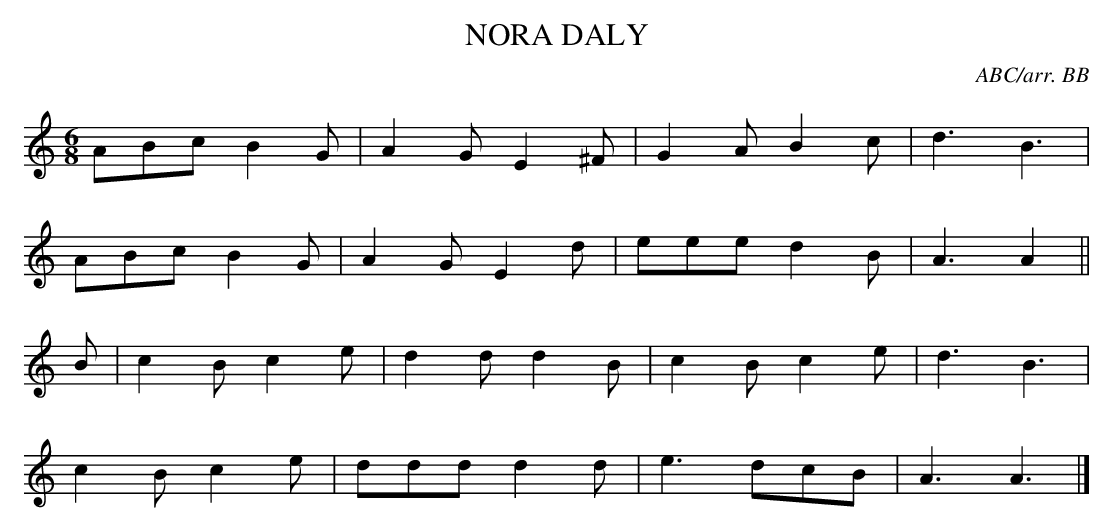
X:1
T:NORA DALY
Y:"sprightly"
C:ABC/arr. BB
L:1/8
M:6/8
K:Am
ABc B2G|A2G E2^F|G2A B2c|d3 B3|
ABc B2G|A2G E2d|eee d2B|A3 A2||
B|c2B c2e|d2d d2B|c2B c2e|d3 B3|
c2B c2e|ddd d2d|e3 dcB|A3 A3|]
